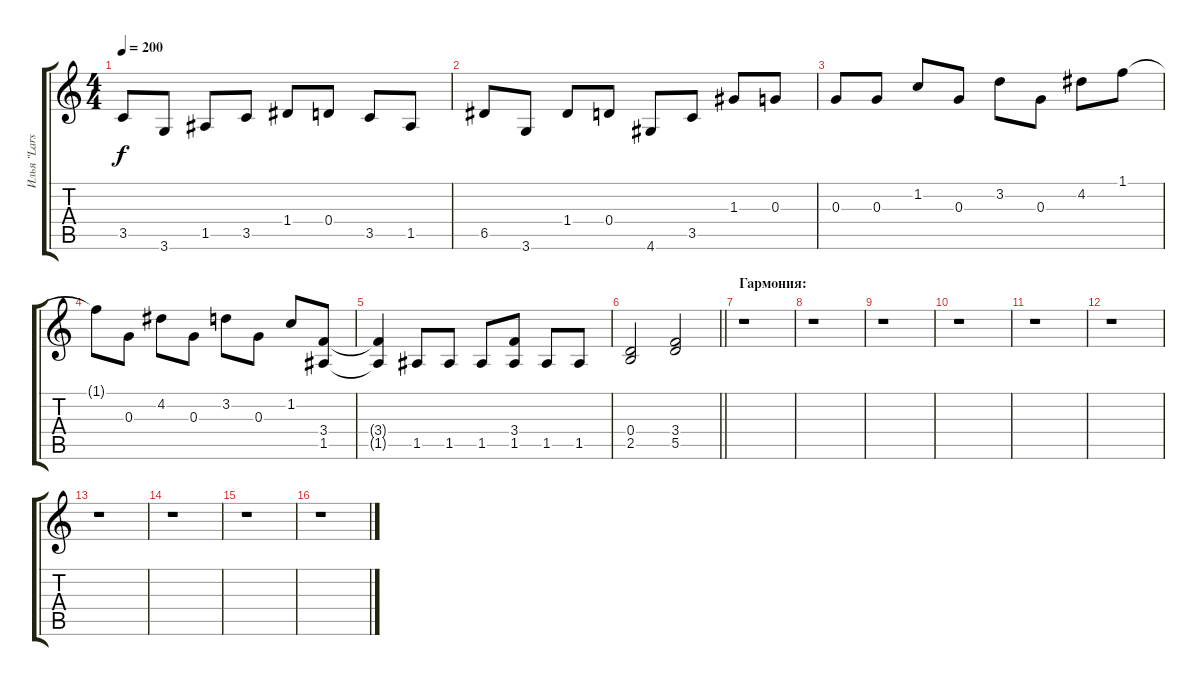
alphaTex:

\track ("Илья \"Lars\" Мамонтов" "Илья \"Lars") {instrument distortionguitar}
\staff {score tabs}
\tuning (E4 B3 G3 D3 A2 E2) {hide}
\ts (4 4)
\tempo 200
\clef g2
\ks c
3.5.8{dy f} 3.6.8 1.5.8 3.5.8 1.4.8 0.4.8 3.5.8 1.5.8 |
6.5.8 3.6.8 1.4.8 0.4.8 4.6.8 3.5.8 1.3.8 0.3.8 |
0.3.8 0.3.8 1.2.8 0.3.8 3.2.8 0.3.8 4.2.8 1.1.8 |
1.1{t}.8 0.3.8 4.2.8 0.3.8 3.2.8 0.3.8 1.2.8 (3.4 1.5).8 |
(3.4{t} 1.5{t}).4 1.5.8 1.5.8 1.5.8 (3.4 1.5).8 1.5.8 1.5.8 |
\barLineRight lightlight
(0.4 2.5).2 (3.4 5.5).2 |
\section ("" "Гармония:")
r.1 |
r.1 |
r.1 |
r.1 |
r.1 |
r.1 |
r.1 |
r.1 |
r.1 |
r.1
